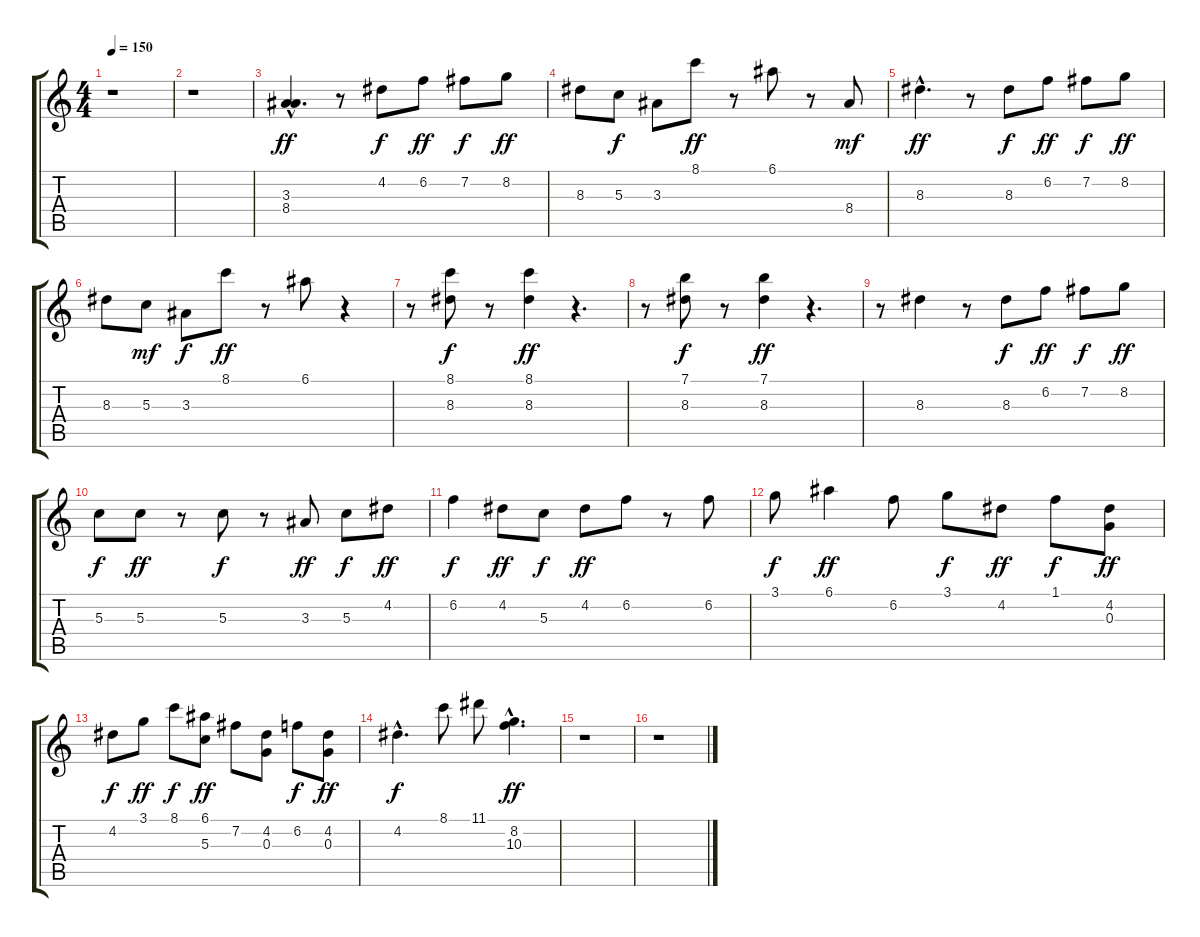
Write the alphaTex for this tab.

\track "" {instrument overdrivenguitar}
\staff {score tabs}
\tuning (E4 B3 G3 D3 A2 E2) {hide}
\ts (4 4)
\tempo 150
\clef g2
\ks c
r.1{dy ff instrument overdrivenguitar} |
r.1 |
(3.3 8.4{hac}).4{d} r.8 4.2.8{dy f} 6.2.8{dy ff} 7.2.8{dy f} 8.2.8{dy ff} |
8.3.8 5.3.8{dy f} 3.3.8 8.1.8{dy ff} r.8 6.1.8 r.8 8.4.8{dy mf} |
8.3{hac}.4{d dy ff} r.8 8.3.8{dy f} 6.2.8{dy ff} 7.2.8{dy f} 8.2.8{dy ff} |
8.3.8 5.3.8{dy mf} 3.3.8{dy f} 8.1.8{dy ff} r.8 6.1.8 r.4 |
r.8 (8.1 8.3).8{dy f} r.8 (8.1 8.3).4{dy ff} r.4{d} |
r.8 (7.1 8.3).8{dy f} r.8 (7.1 8.3).4{dy ff} r.4{d} |
r.8 8.3.4 r.8 8.3.8{dy f} 6.2.8{dy ff} 7.2.8{dy f} 8.2.8{dy ff} |
5.3.8{dy f} 5.3.8{dy ff} r.8 5.3.8{dy f} r.8 3.3.8{dy ff} 5.3.8{dy f} 4.2.8{dy ff} |
6.2.4{dy f} 4.2.8{dy ff} 5.3.8{dy f} 4.2.8{dy ff} 6.2.8 r.8 6.2.8 |
3.1.8{dy f} 6.1.4{dy ff} 6.2.8 3.1.8{dy f} 4.2.8{dy ff} 1.1.8{dy f} (4.2 0.3).8{dy ff} |
4.2.8{dy f} 3.1.8{dy ff} 8.1.8{dy f} (6.1 5.3).8{dy ff} 7.2.8 (4.2 0.3).8 6.2.8{dy f} (4.2 0.3).8{dy ff} |
4.2{hac}.4{d dy f} 8.1.8 11.1.8 (8.2 10.3{hac}).4{d dy ff} |
r.1 |
r.1
